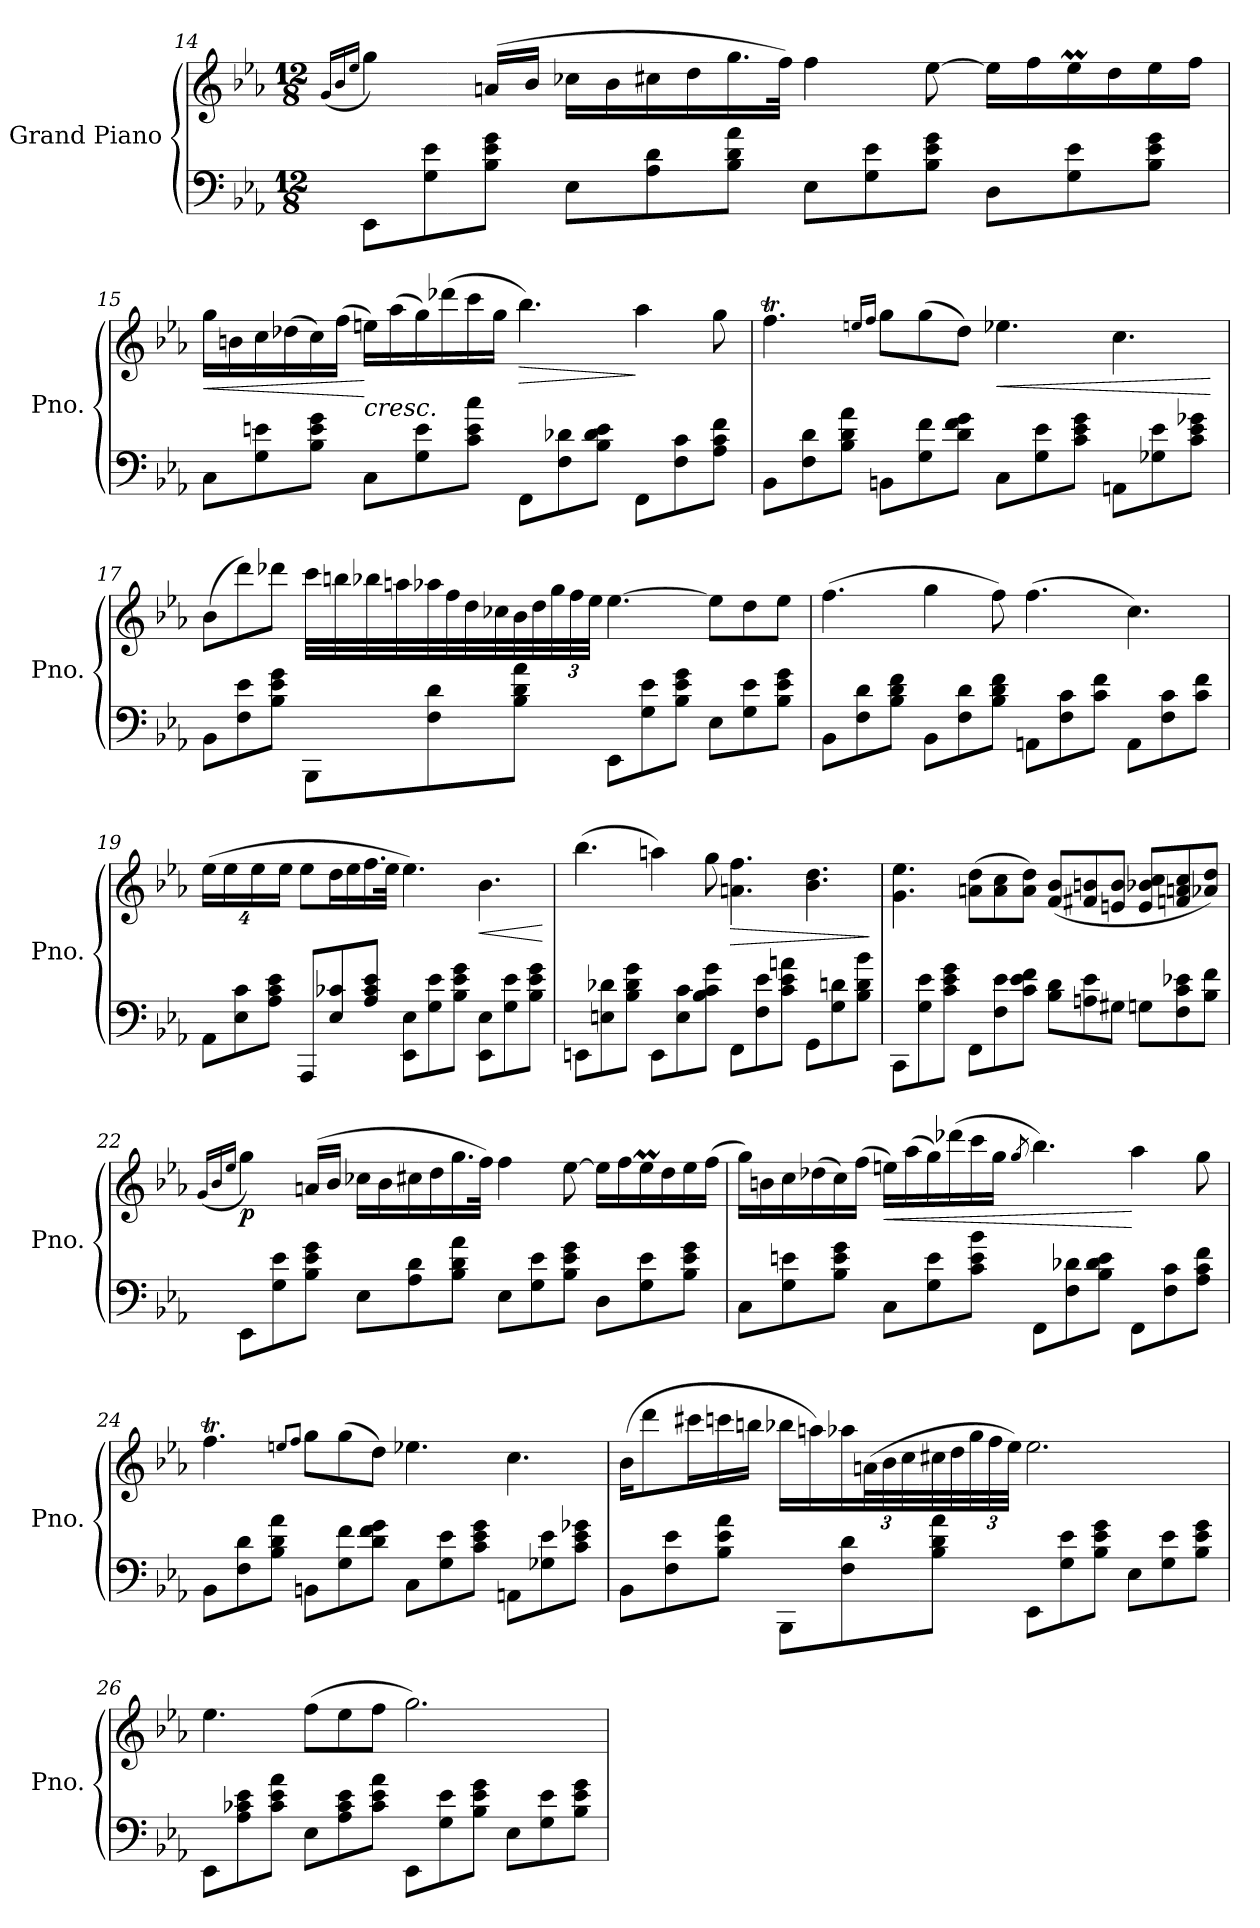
**kern	**kern	**dynam
*part1	*part1	*part1
*staff2	*staff1	*staff1/2
*I"Grand Piano	*	*
*I'Pno.	*	*
*clefF4	*clefG2	*
*k[b-e-a-]	*k[b-e-a-]	*
*M12/8	*M12/8	*
=14	=14	=14
.	(<16qg/LL	.
.	16qb-/	.
.	16qee-/JJ	.
8EE-\L	4gg\)	.
8G\ 8e-\	.	.
8B-\ 8e-\ 8g\J	(>16an/LL	.
.	16b-/JJ	.
8E-\L	16cc-X\LL	.
.	16b-\	.
8A-\ 8d\	16cc#X\	.
.	16dd\	.
8B-\ 8d\ 8a-\J	16.gg\	.
.	32ff\JJk)	.
8E-\L	4ff\	.
8G\ 8e-\	.	.
8B-\ 8e-\ 8g\J	[8ee-\	.
8D\L	16ee-\LL]	.
.	16ff\	.
8G\ 8e-\	16ee-M\	.
.	16dd\	.
8B-\ 8e-\ 8g\J	16ee-\	.
.	16ff\JJ	.
!!LO:LB:g=z
=15	=15	=15
!	!	!LO:HP:b
8C\L	16gg\LL	<
.	16bn\	.
8G\ 8en\	16cc\	.
.	(>16dd-X\	.
8B-\ 8e\ 8g\J	16cc\)	.
.	(>16ff\JJ	.
!	!LO:TX:b:i:t=cresc.	!
8C\L	16een\LL)	[
.	(>16aa-\	.
8G\ 8e\	16gg\)	.
.	(>16ddd-X\	.
8c\ 8e\ 8cc\J	16ccc\	.
.	16gg\JJ	.
!	!	!LO:HP:b
8FF\L	4.bb-\)	>
8F\ 8d-X\	.	.
8B-\ 8d-\ 8e\J	.	.
8FF\L	4aa-\	]
8F\ 8c\	.	.
8A-\ 8c\ 8f\J	8gg\	.
=16	=16	=16
8BB-\L	4.ffT\	.
8F\ 8d\	.	.
8B-\ 8d\ 8a-\J	.	.
.	16qeen/LL	.
.	16qff/JJ	.
8BBn\L	8gg\L	.
8G\ 8f\	(>8gg\	.
8d\ 8f\ 8g\J	8dd\J)	.
!	!	!LO:HP:b
8C\L	4.ee-X\	<
8G\ 8e-\	.	.
8c\ 8e-\ 8g\J	.	.
8AAn\L	4.cc\	.
8G-X\ 8e-\	.	.
8c\ 8e-\ 8g-X\J	.	.
.	.	[
!!LO:LB:g=z
=17	=17	=17
8BB-\L	(>8b-\L	.
8F\ 8e-\	8ddd\)	.
8B-\ 8e-\ 8g\J	8ddd-X\J	.
8BBB-\L	32ccc\LLL	.
.	32bbn\	.
.	32bb-X\	.
.	32aan\	.
8F\ 8d\	32aa-X\	.
.	32ff\	.
.	32dd\	.
.	32cc-X\	.
8B-\ 8d\ 8a-\J	32b-\	.
.	32dd\	.
*	*Xbrackettup	*
.	48gg\	.
.	48ff\	.
.	48ee-\JJJ	.
8EE-\L	[4.ee-\	.
8G\ 8e-\	.	.
8B-\ 8e-\ 8g\J	.	.
8E-\L	8ee-\L]	.
8G\ 8e-\	8dd\	.
8B-\ 8e-\ 8g\J	8ee-\J	.
=18	=18	=18
8BB-\L	(>4.ff\	.
8F\ 8d\	.	.
8B-\ 8d\ 8f\J	.	.
8BB-\L	4gg\	.
8F\ 8d\	.	.
8B-\ 8d\ 8f\J	8ff\)	.
8AAn\L	(>4.ff\	.
8F\ 8c\	.	.
8c\ 8f\J	.	.
8AA\L	4.cc\)	.
8F\ 8c\	.	.
8c\ 8f\J	.	.
!!LO:LB:g=z
=19	=19	=19
8AA-\L	(>32%3ee-\L	.
.	32%3ee-\	.
8E-\ 8c\	.	.
.	32%3ee-\	.
8A-\ 8c\ 8e-\J	.	.
.	32%3ee-\J	.
8AAA-/L	8ee-\L	.
8E-/ 8c-X/	16dd\L	.
.	16ee-\	.
8A-/ 8c-/ 8e-/J	16.ff\	.
.	32ee-\JJk	.
8EE-\ 8E-\L	4.ee-\)	.
8G\ 8e-\	.	.
8B-\ 8e-\ 8g\J	.	.
!	!	!LO:HP:b
8EE-\ 8E-\L	4.b-\	<
8G\ 8e-\	.	.
8B-\ 8e-\ 8g\J	.	.
.	.	[
=20	=20	=20
8EEn\L	(>4.bb-\	.
8En\ 8d-X\	.	.
8B-\ 8d-\ 8g\J	.	.
8EE\L	4aan\)	.
8E\ 8c\	.	.
8B-\ 8c\ 8g\J	8gg\	.
!	!	!LO:HP:b
8FF\L	4.an\ 4.ff\	>
8F\ 8e-\	.	.
8c\ 8e-\ 8an\J	.	.
8GG\L	4.b-\ 4.dd\	.
8G\ 8dn\	.	.
8B-\ 8d\ 8b-\J	.	.
.	.	]
!!LO:PB:g=z
=21	=21	=21
8CC\L	4.g\ 4.ee-\	.
8G\ 8e-\	.	.
8c\ 8e-\ 8g\J	.	.
8FF\L	(>8an\ 8dd\L	.
8F\ 8e-\	8a\ 8cc\	.
8c\ 8e-\ 8f\J	8a\ 8dd\J)	.
8B-\ 8d\L	(<8f/ 8b-/L	.
8An\ 8e-\	8f#X/ 8bn/	.
8G#X\J	8en/ 8b/J	.
8Gn\L	8e/ 8b-X/ 8cc/L	.
8F\ 8c\ 8e-X\	8fn/ 8an/ 8cc/	.
8B-\ 8f\J	8a-X/ 8dd/J)	.
=22	=22	=22
.	(<16qg/LL	.
.	16qb-/	.
.	16qee-/JJ	.
!	!	!LO:DY:b
8EE-\L	4gg\)	p
8G\ 8e-\	.	.
8B-\ 8e-\ 8g\J	(>16an/LL	.
.	16b-/JJ	.
8E-\L	16cc-X\LL	.
.	16b-\	.
8A-\ 8d\	16cc#X\	.
.	16dd\	.
8B-\ 8d\ 8a-\J	16.gg\	.
.	32ff\JJk)	.
8E-\L	4ff\	.
8G\ 8e-\	.	.
8B-\ 8e-\ 8g\J	[8ee-\	.
8D\L	16ee-\LL]	.
.	16ff\	.
8G\ 8e-\	16ee-M\	.
.	16dd\	.
8B-\ 8e-\ 8g\J	16ee-\	.
.	(>16ff\JJ	.
!!LO:LB:g=z
=23	=23	=23
8C\L	16gg\LL)	.
.	16bn\	.
8G\ 8en\	16cc\	.
.	(>16dd-X\	.
8B-\ 8e\ 8g\J	16cc\)	.
.	(>16ff\JJ	.
!	!	!LO:HP:b
8C\L	16een\LL)	<
.	(>16aa-\	.
8G\ 8e\	16gg\)	.
.	(>16ddd-X\	.
8c\ 8e\ 8b-\J	16ccc\	.
.	16gg\JJ	.
.	8qgg/	.
8FF\L	4.bb-\)	.
8F\ 8d-X\	.	.
8B-\ 8d-\ 8e\J	.	.
8FF\L	4aa-\	[
8F\ 8c\	.	.
8A-\ 8c\ 8f\J	8gg\	.
=24	=24	=24
8BB-\L	4.ffT\	.
8F\ 8d\	.	.
8B-\ 8d\ 8a-\J	.	.
.	8qeen/L	.
.	8qff/J	.
8BBn\L	8gg\L	.
8G\ 8f\	(>8gg\	.
8d\ 8f\ 8g\J	8dd\J)	.
8C\L	4.ee-X\	.
8G\ 8e-\	.	.
8c\ 8e-\ 8g\J	.	.
8AAn\L	4.cc\	.
8G-X\ 8e-\	.	.
8c\ 8e-\ 8g-X\J	.	.
!!LO:LB:g=z
=25	=25	=25
8BB-\L	(>16b-\KL	.
.	8ddd\	.
8F\ 8e-\	.	.
.	16ccc#X\L	.
8B-\ 8e-\ 8a-\J	16cccn\	.
.	16bbn\JJ	.
8BBB-\L	16bb-X\LL	.
.	16aan\)	.
8F\ 8d\	16aa-X\	.
.	(>48an\L	.
.	48b-\	.
.	48cc\	.
8B-\ 8d\ 8a-\J	32cc#X\	.
.	32dd\	.
.	48gg\	.
.	48ff\	.
.	48ee-\JJJ)	.
8EE-\L	2.ee-\	.
8G\ 8e-\	.	.
8B-\ 8e-\ 8g\J	.	.
8E-\L	.	.
8G\ 8e-\	.	.
8B-\ 8e-\ 8g\J	.	.
!!LO:LB:g=z
=26	=26	=26
8EE-\L	4.ee-\	.
8A-\ 8c-X\ 8e-\	.	.
8c-\ 8e-\ 8a-\J	.	.
8E-\L	(>8ff\L	.
8A-\ 8c-\ 8e-\	8ee-\	.
8c-\ 8e-\ 8a-\J	8ff\J	.
8EE-\L	2.gg\)	.
8G\ 8e-\	.	.
8B-\ 8e-\ 8g\J	.	.
8E-\L	.	.
8G\ 8e-\	.	.
8B-\ 8e-\ 8g\J	.	.
=	=	=
*-	*-	*-
